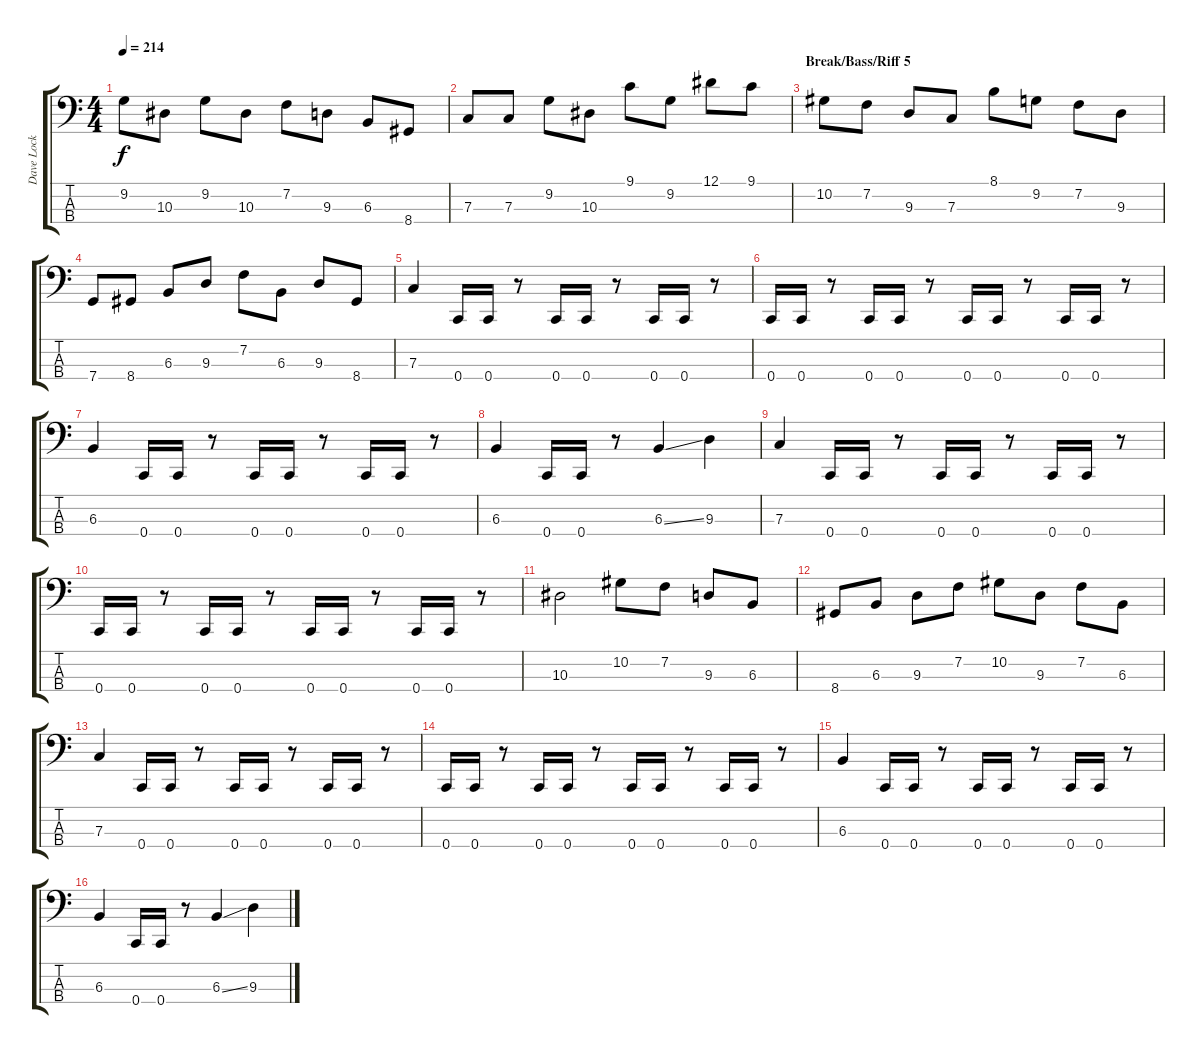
\track ("Dave Lock (Bass)" "Dave Lock ") {instrument electricbassfinger}
\staff {score tabs}
\tuning (Eb2 Bb1 F1 C1) {hide}
\ts (4 4)
\tempo 214
\clef f4
\ks c
9.2.8{dy f} 10.3.8 9.2.8 10.3.8 7.2.8 9.3.8 6.3.8 8.4.8 |
7.3.8 7.3.8 9.2.8 10.3.8 9.1.8 9.2.8 12.1.8 9.1.8 |
\section ("" "Break/Bass/Riff 5")
10.2.8 7.2.8 9.3.8 7.3.8 8.1.8 9.2.8 7.2.8 9.3.8 |
7.4.8 8.4.8 6.3.8 9.3.8 7.2.8 6.3.8 9.3.8 8.4.8 |
7.3.4{volume 16} 0.4.16 0.4.16 r.8 0.4.16 0.4.16 r.8 0.4.16 0.4.16 r.8 |
0.4.16 0.4.16 r.8 0.4.16 0.4.16 r.8 0.4.16 0.4.16 r.8 0.4.16 0.4.16 r.8 |
6.3.4 0.4.16 0.4.16 r.8 0.4.16 0.4.16 r.8 0.4.16 0.4.16 r.8 |
6.3.4 0.4.16 0.4.16 r.8 6.3{ss}.4 9.3.4 |
7.3.4 0.4.16 0.4.16 r.8 0.4.16 0.4.16 r.8 0.4.16 0.4.16 r.8 |
0.4.16 0.4.16 r.8 0.4.16 0.4.16 r.8 0.4.16 0.4.16 r.8 0.4.16 0.4.16 r.8 |
10.3.2 10.2.8 7.2.8 9.3.8 6.3.8 |
8.4.8 6.3.8 9.3.8 7.2.8 10.2.8 9.3.8 7.2.8 6.3.8 |
7.3.4 0.4.16 0.4.16 r.8 0.4.16 0.4.16 r.8 0.4.16 0.4.16 r.8 |
0.4.16 0.4.16 r.8 0.4.16 0.4.16 r.8 0.4.16 0.4.16 r.8 0.4.16 0.4.16 r.8 |
6.3.4 0.4.16 0.4.16 r.8 0.4.16 0.4.16 r.8 0.4.16 0.4.16 r.8 |
6.3.4 0.4.16 0.4.16 r.8 6.3{ss}.4 9.3.4
